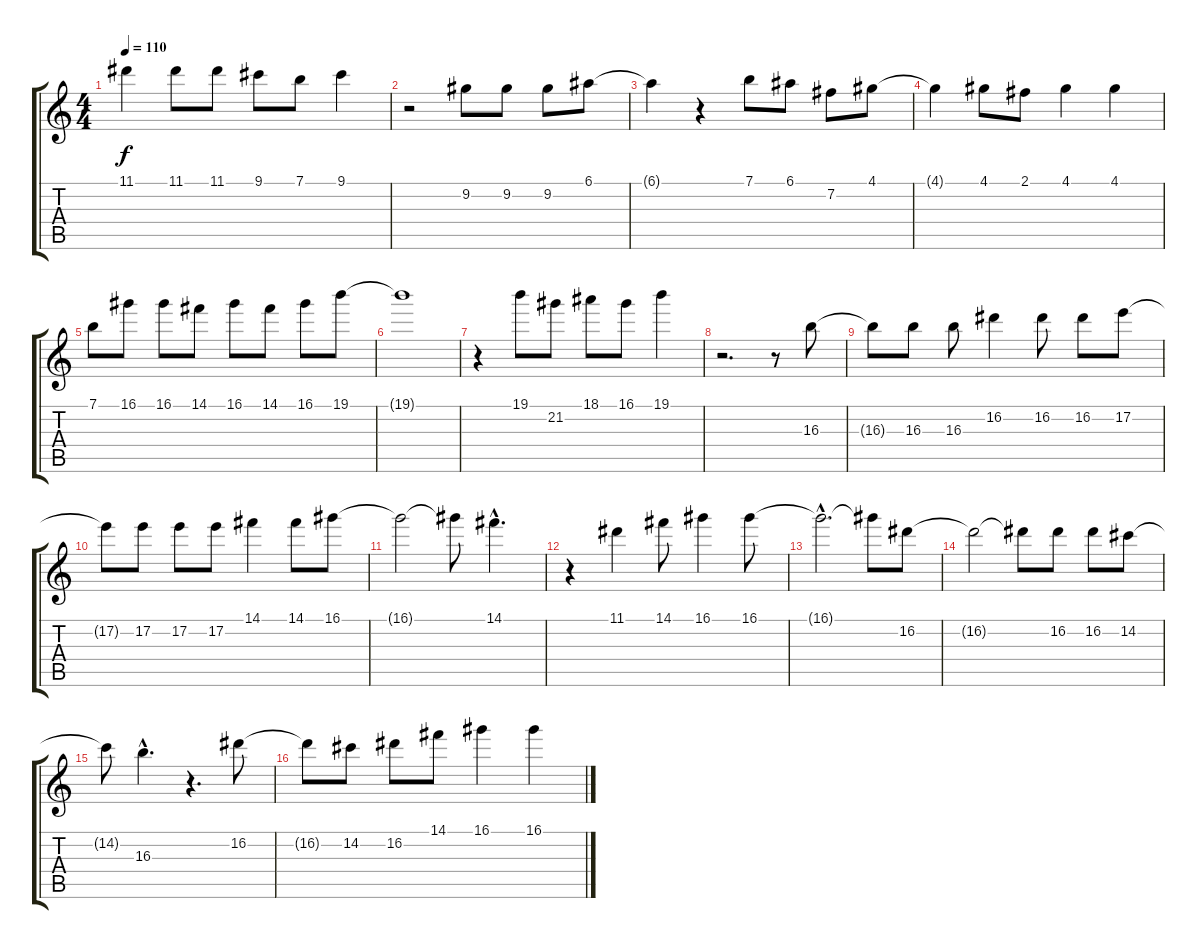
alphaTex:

\track "" {instrument overdrivenguitar}
\staff {score tabs}
\tuning (E4 B3 G3 D3 A2 E2) {hide}
\ts (4 4)
\tempo 110
\clef g2
\ks c
11.1{t}.4{dy f} 11.1.8 11.1.8 9.1.8 7.1.8 9.1.4 |
r.2 9.2.8 9.2.8 9.2.8 6.1.8 |
6.1{t}.4 r.4 7.1.8 6.1.8 7.2.8 4.1.8 |
4.1{t}.4 4.1.8 2.1.8 4.1.4 4.1.4 |
7.1.8 16.1.8 16.1.8 14.1.8 16.1.8 14.1.8 16.1.8 19.1.8 |
19.1{t}.1 |
r.4 19.1.8 21.2.8 18.1.8 16.1.8 19.1.4 |
r.2{d} r.8 16.3.8 |
16.3{t}.8 16.3.8 16.3.8 16.2.4 16.2.8 16.2.8 17.2.8 |
17.2{t}.8 17.2.8 17.2.8 17.2.8 14.1.4 14.1.8 16.1.8 |
16.1{t}.2 16.1{t}.8 14.1{hac}.4{d} |
r.4 11.1.4 14.1.8 16.1.4 16.1.8 |
16.1{hac t}.2{d} 16.1{t}.8 16.2.8 |
16.2{t}.2 16.2{t}.8 16.2.8 16.2.8 14.2.8 |
14.2{t}.8 16.3{hac}.4{d} r.4{d} 16.2.8 |
16.2{t}.8 14.2.8 16.2.8 14.1.8 16.1.4 16.1.4
